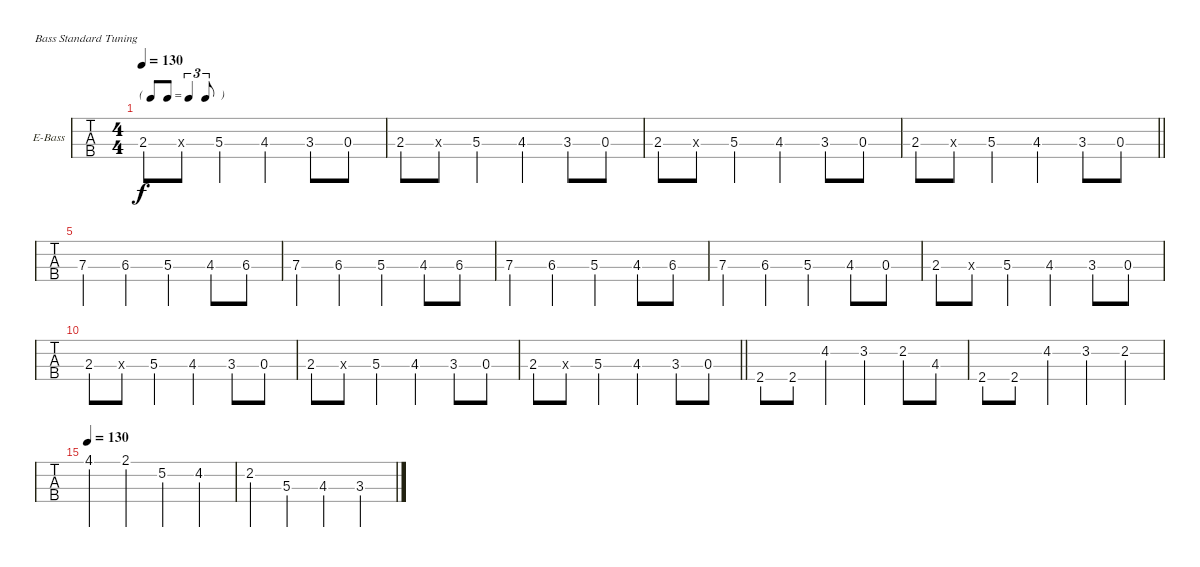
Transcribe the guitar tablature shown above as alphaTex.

\bracketExtendMode nobrackets
\firstSystemTrackNameOrientation horizontal
\otherSystemsTrackNameOrientation horizontal
\defaultBarNumberDisplay FirstOfSystem
\track ("Bass" "E-Bass") {instrument electricbassfinger}
\staff {tabs}
\tuning (G2 D2 A1 E1)
\ts (4 4)
\tf triplet8th
\tempo 130
\clef f4
\ks d
2.3.8{dy f} 0.3{x}.8 5.3.4 4.3.4 3.3.8 0.3.8 |
2.3.8 0.3{x}.8 5.3.4 4.3.4 3.3.8 0.3.8 |
2.3.8 0.3{x}.8 5.3.4 4.3.4 3.3.8 0.3.8 |
\barLineRight lightlight
2.3.8 0.3{x}.8 5.3.4 4.3.4 3.3.8 0.3.8 |
7.3.4 6.3.4 5.3.4 4.3.8 6.3.8 |
7.3.4 6.3.4 5.3.4 4.3.8 6.3.8 |
7.3.4 6.3.4 5.3.4 4.3.8 6.3.8 |
7.3.4 6.3.4 5.3.4 4.3.8 0.3.8 |
2.3.8 0.3{x}.8 5.3.4 4.3.4 3.3.8 0.3.8 |
2.3.8 0.3{x}.8 5.3.4 4.3.4 3.3.8 0.3.8 |
2.3.8 0.3{x}.8 5.3.4 4.3.4 3.3.8 0.3.8 |
\barLineRight lightlight
2.3.8 0.3{x}.8 5.3.4 4.3.4 3.3.8 0.3.8 |
2.4.8 2.4.8 4.2.4 3.2.4 2.2.8 4.3.8 |
2.4.8 2.4.8 4.2.4 3.2.4 2.2.4 |
\tempo 130
4.1.4 2.1.4 5.2.4 4.2.4 |
2.2.4 5.3.4 4.3.4 3.3.4
